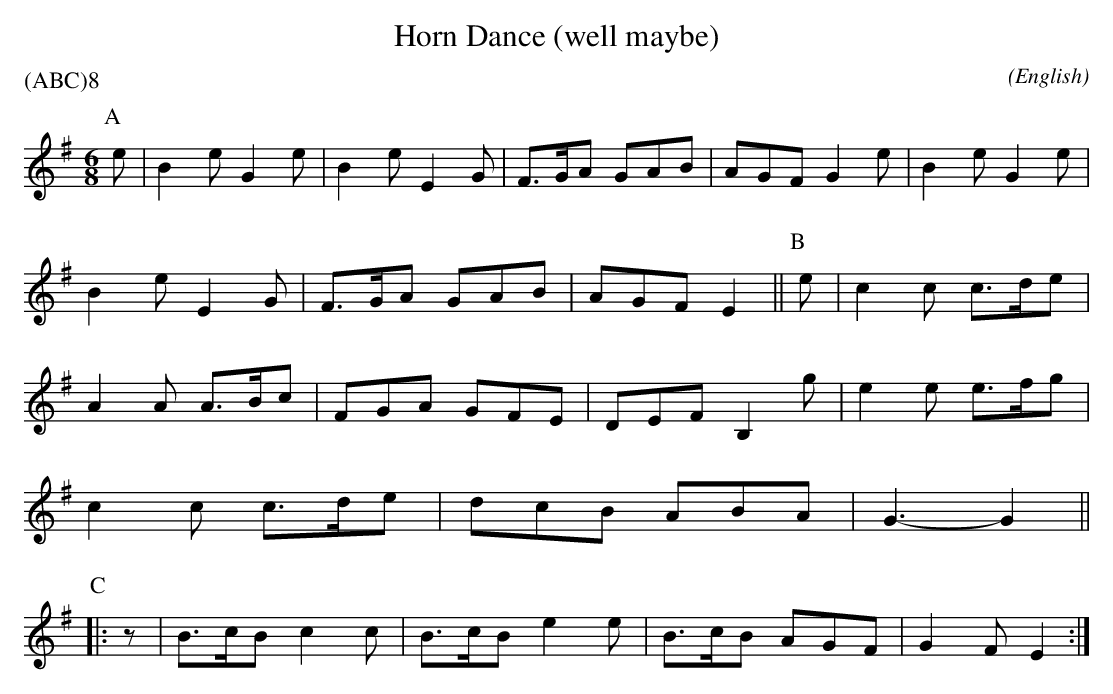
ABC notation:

X:1
T:Horn Dance (well maybe)
M:6/8
C:
O:English
P:(ABC)8
K:Em
P:A
e | B2 e G2 e | B2 e E2 G | F>GA GAB | AGF G2 \
e | B2 e G2 e | B2 e E2 G | F>GA GAB | AGF E2 ||\
P:B
e | c2 c c>de | A2 A A>Bc | FGA GFE | DEF B,2 \
g | e2 e e>fg | c2 c c>de | dcB ABA | G3-G2   ||\
P:C
|: z | B>cB c2 c | B>cB e2 e | B>cB AGF | G2 F E2 :|
